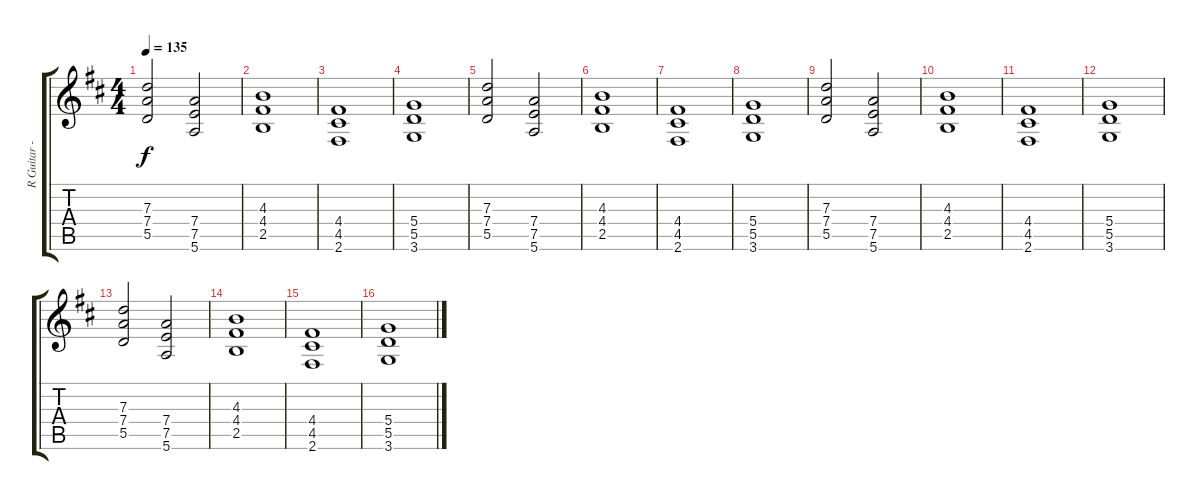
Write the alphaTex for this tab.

\track ("R Guitar - Rx" "R Guitar -") {instrument distortionguitar}
\staff {score tabs}
\tuning (E4 B3 G3 D3 A2 E2) {hide}
\ts (4 4)
\tempo 135
\clef g2
\ks d
(7.3 7.4 5.5).2{dy f} (7.4 7.5 5.6).2 |
(4.3 4.4 2.5).1 |
(4.4 4.5 2.6).1 |
(5.4 5.5 3.6).1 |
(7.3 7.4 5.5).2 (7.4 7.5 5.6).2 |
(4.3 4.4 2.5).1{volume 13 instrument distortionguitar} |
(4.4 4.5 2.6).1 |
(5.4 5.5 3.6).1 |
(7.3 7.4 5.5).2 (7.4 7.5 5.6).2 |
(4.3 4.4 2.5).1 |
(4.4 4.5 2.6).1 |
(5.4 5.5 3.6).1 |
(7.3 7.4 5.5).2 (7.4 7.5 5.6).2 |
(4.3 4.4 2.5).1{volume 6 instrument distortionguitar} |
(4.4 4.5 2.6).1 |
(5.4 5.5 3.6).1
